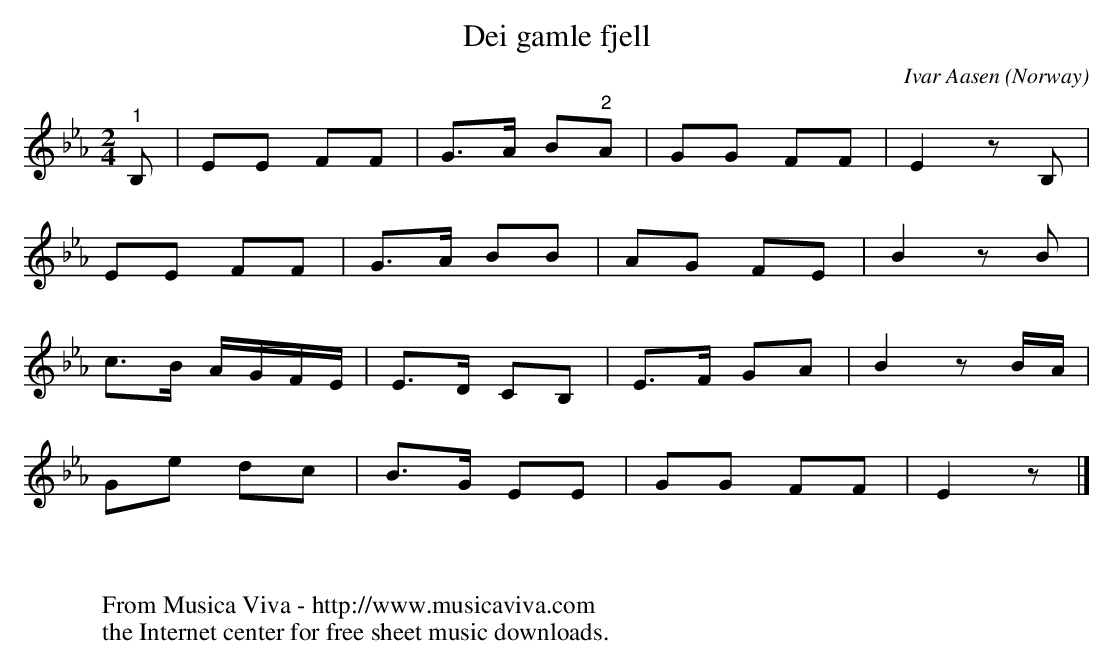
X:1
T:Dei gamle fjell
C:Ivar Aasen
O:Norway
M:2/4
L:1/8
K:Eb
"^1"B,|EE FF|G>A B"^2"A|GG FF|E2 z B,|
EE FF|G>A BB|AG FE|B2 z B|
c>B A/G/F/E/|E>D CB,|E>F GA|B2 z B/A/|
Ge dc|B>G EE|GG FF|E2 z|]
W:
W:
W:  From Musica Viva - http://www.musicaviva.com
W:  the Internet center for free sheet music downloads.
